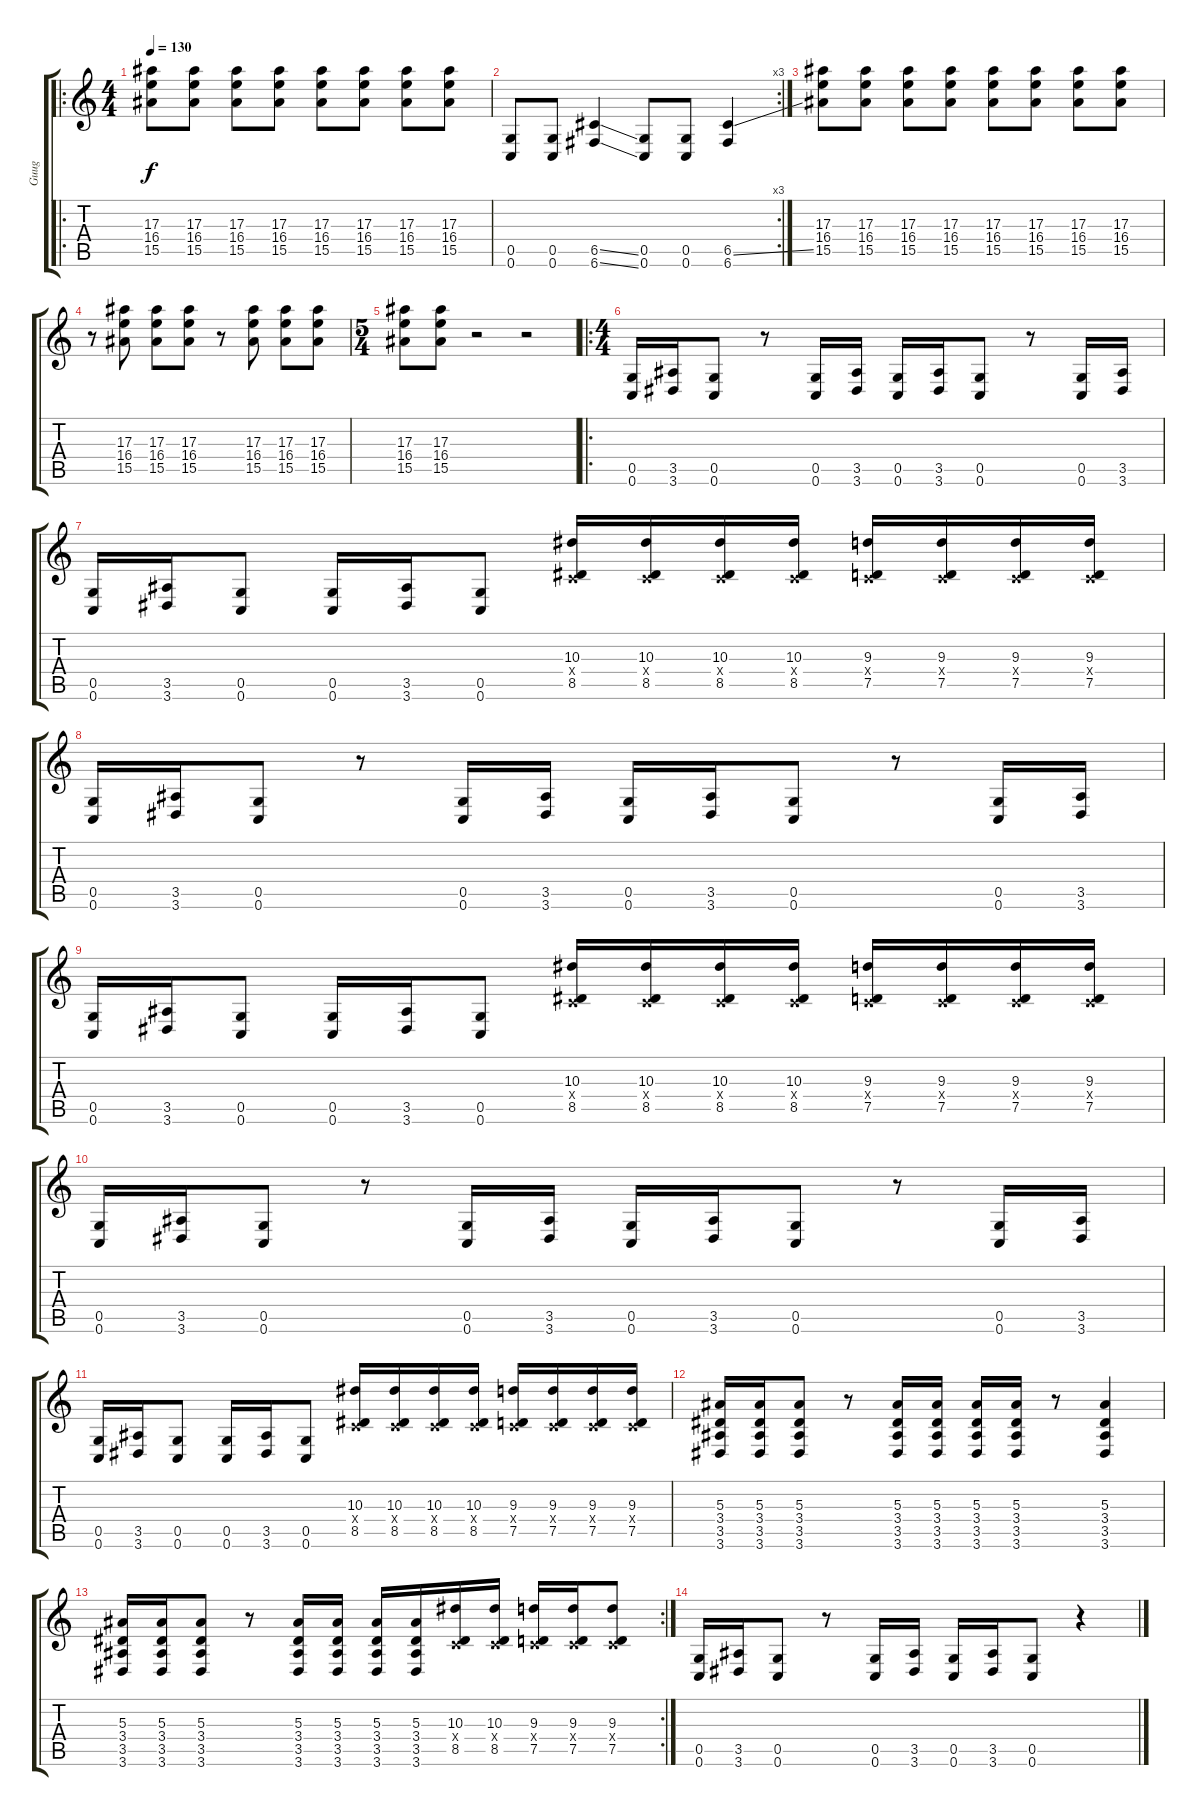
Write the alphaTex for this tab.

\track ("Guug" "Guug") {instrument distortionguitar}
\staff {score tabs}
\tuning (D4 A3 F3 C3 G2 C2) {hide}
\ro
\ts (4 4)
\tempo 130
\clef g2
\ks c
(17.3 16.4 15.5).8{dy f} (17.3 16.4 15.5).8 (17.3 16.4 15.5).8 (17.3 16.4 15.5).8 (17.3 16.4 15.5).8 (17.3 16.4 15.5).8 (17.3 16.4 15.5).8 (17.3 16.4 15.5).8 |
\rc 3
(0.5 0.6).8 (0.5 0.6).8 (6.5{ss} 6.6{ss}).4 (0.5 0.6).8 (0.5 0.6).8 (6.5{ss} 6.6).4 |
(17.3 16.4 15.5).8 (17.3 16.4 15.5).8 (17.3 16.4 15.5).8 (17.3 16.4 15.5).8 (17.3 16.4 15.5).8 (17.3 16.4 15.5).8 (17.3 16.4 15.5).8 (17.3 16.4 15.5).8 |
r.8 (17.3 16.4 15.5).8 (17.3 16.4 15.5).8 (17.3 16.4 15.5).8 r.8 (17.3 16.4 15.5).8 (17.3 16.4 15.5).8 (17.3 16.4 15.5).8 |
\ts (5 4)
(17.3 16.4 15.5).8 (17.3 16.4 15.5).8 r.2 r.2 |
\ro
\ts (4 4)
(0.5 0.6).16 (3.5 3.6).16 (0.5 0.6).8 r.8 (0.5 0.6).16 (3.5 3.6).16 (0.5 0.6).16 (3.5 3.6).16 (0.5 0.6).8 r.8 (0.5 0.6).16 (3.5 3.6).16 |
(0.5 0.6).16 (3.5 3.6).16 (0.5 0.6).8 (0.5 0.6).16 (3.5 3.6).16 (0.5 0.6).8 (10.3 0.4{x} 8.5).16 (10.3 0.4{x} 8.5).16 (10.3 0.4{x} 8.5).16 (10.3 0.4{x} 8.5).16 (9.3 0.4{x} 7.5).16 (9.3 0.4{x} 7.5).16 (9.3 0.4{x} 7.5).16 (9.3 0.4{x} 7.5).16 |
(0.5 0.6).16 (3.5 3.6).16 (0.5 0.6).8 r.8 (0.5 0.6).16 (3.5 3.6).16 (0.5 0.6).16 (3.5 3.6).16 (0.5 0.6).8 r.8 (0.5 0.6).16 (3.5 3.6).16 |
(0.5 0.6).16 (3.5 3.6).16 (0.5 0.6).8 (0.5 0.6).16 (3.5 3.6).16 (0.5 0.6).8 (10.3 0.4{x} 8.5).16 (10.3 0.4{x} 8.5).16 (10.3 0.4{x} 8.5).16 (10.3 0.4{x} 8.5).16 (9.3 0.4{x} 7.5).16 (9.3 0.4{x} 7.5).16 (9.3 0.4{x} 7.5).16 (9.3 0.4{x} 7.5).16 |
(0.5 0.6).16 (3.5 3.6).16 (0.5 0.6).8 r.8 (0.5 0.6).16 (3.5 3.6).16 (0.5 0.6).16 (3.5 3.6).16 (0.5 0.6).8 r.8 (0.5 0.6).16 (3.5 3.6).16 |
(0.5 0.6).16 (3.5 3.6).16 (0.5 0.6).8 (0.5 0.6).16 (3.5 3.6).16 (0.5 0.6).8 (10.3 0.4{x} 8.5).16 (10.3 0.4{x} 8.5).16 (10.3 0.4{x} 8.5).16 (10.3 0.4{x} 8.5).16 (9.3 0.4{x} 7.5).16 (9.3 0.4{x} 7.5).16 (9.3 0.4{x} 7.5).16 (9.3 0.4{x} 7.5).16 |
(5.3 3.4 3.5 3.6).16 (5.3 3.4 3.5 3.6).16 (5.3 3.4 3.5 3.6).8 r.8 (5.3 3.4 3.5 3.6).16 (5.3 3.4 3.5 3.6).16 (5.3 3.4 3.5 3.6).16 (5.3 3.4 3.5 3.6).16 r.8 (5.3 3.4 3.5 3.6).4 |
\rc 2
(5.3 3.4 3.5 3.6).16 (5.3 3.4 3.5 3.6).16 (5.3 3.4 3.5 3.6).8 r.8 (5.3 3.4 3.5 3.6).16 (5.3 3.4 3.5 3.6).16 (5.3 3.4 3.5 3.6).16 (5.3 3.4 3.5 3.6).16 (10.3 0.4{x} 8.5).16 (10.3 0.4{x} 8.5).16 (9.3 0.4{x} 7.5).16 (9.3 0.4{x} 7.5).16 (9.3 0.4{x} 7.5).8 |
(0.5 0.6).16 (3.5 3.6).16 (0.5 0.6).8 r.8 (0.5 0.6).16 (3.5 3.6).16 (0.5 0.6).16 (3.5 3.6).16 (0.5 0.6).8 r.4
